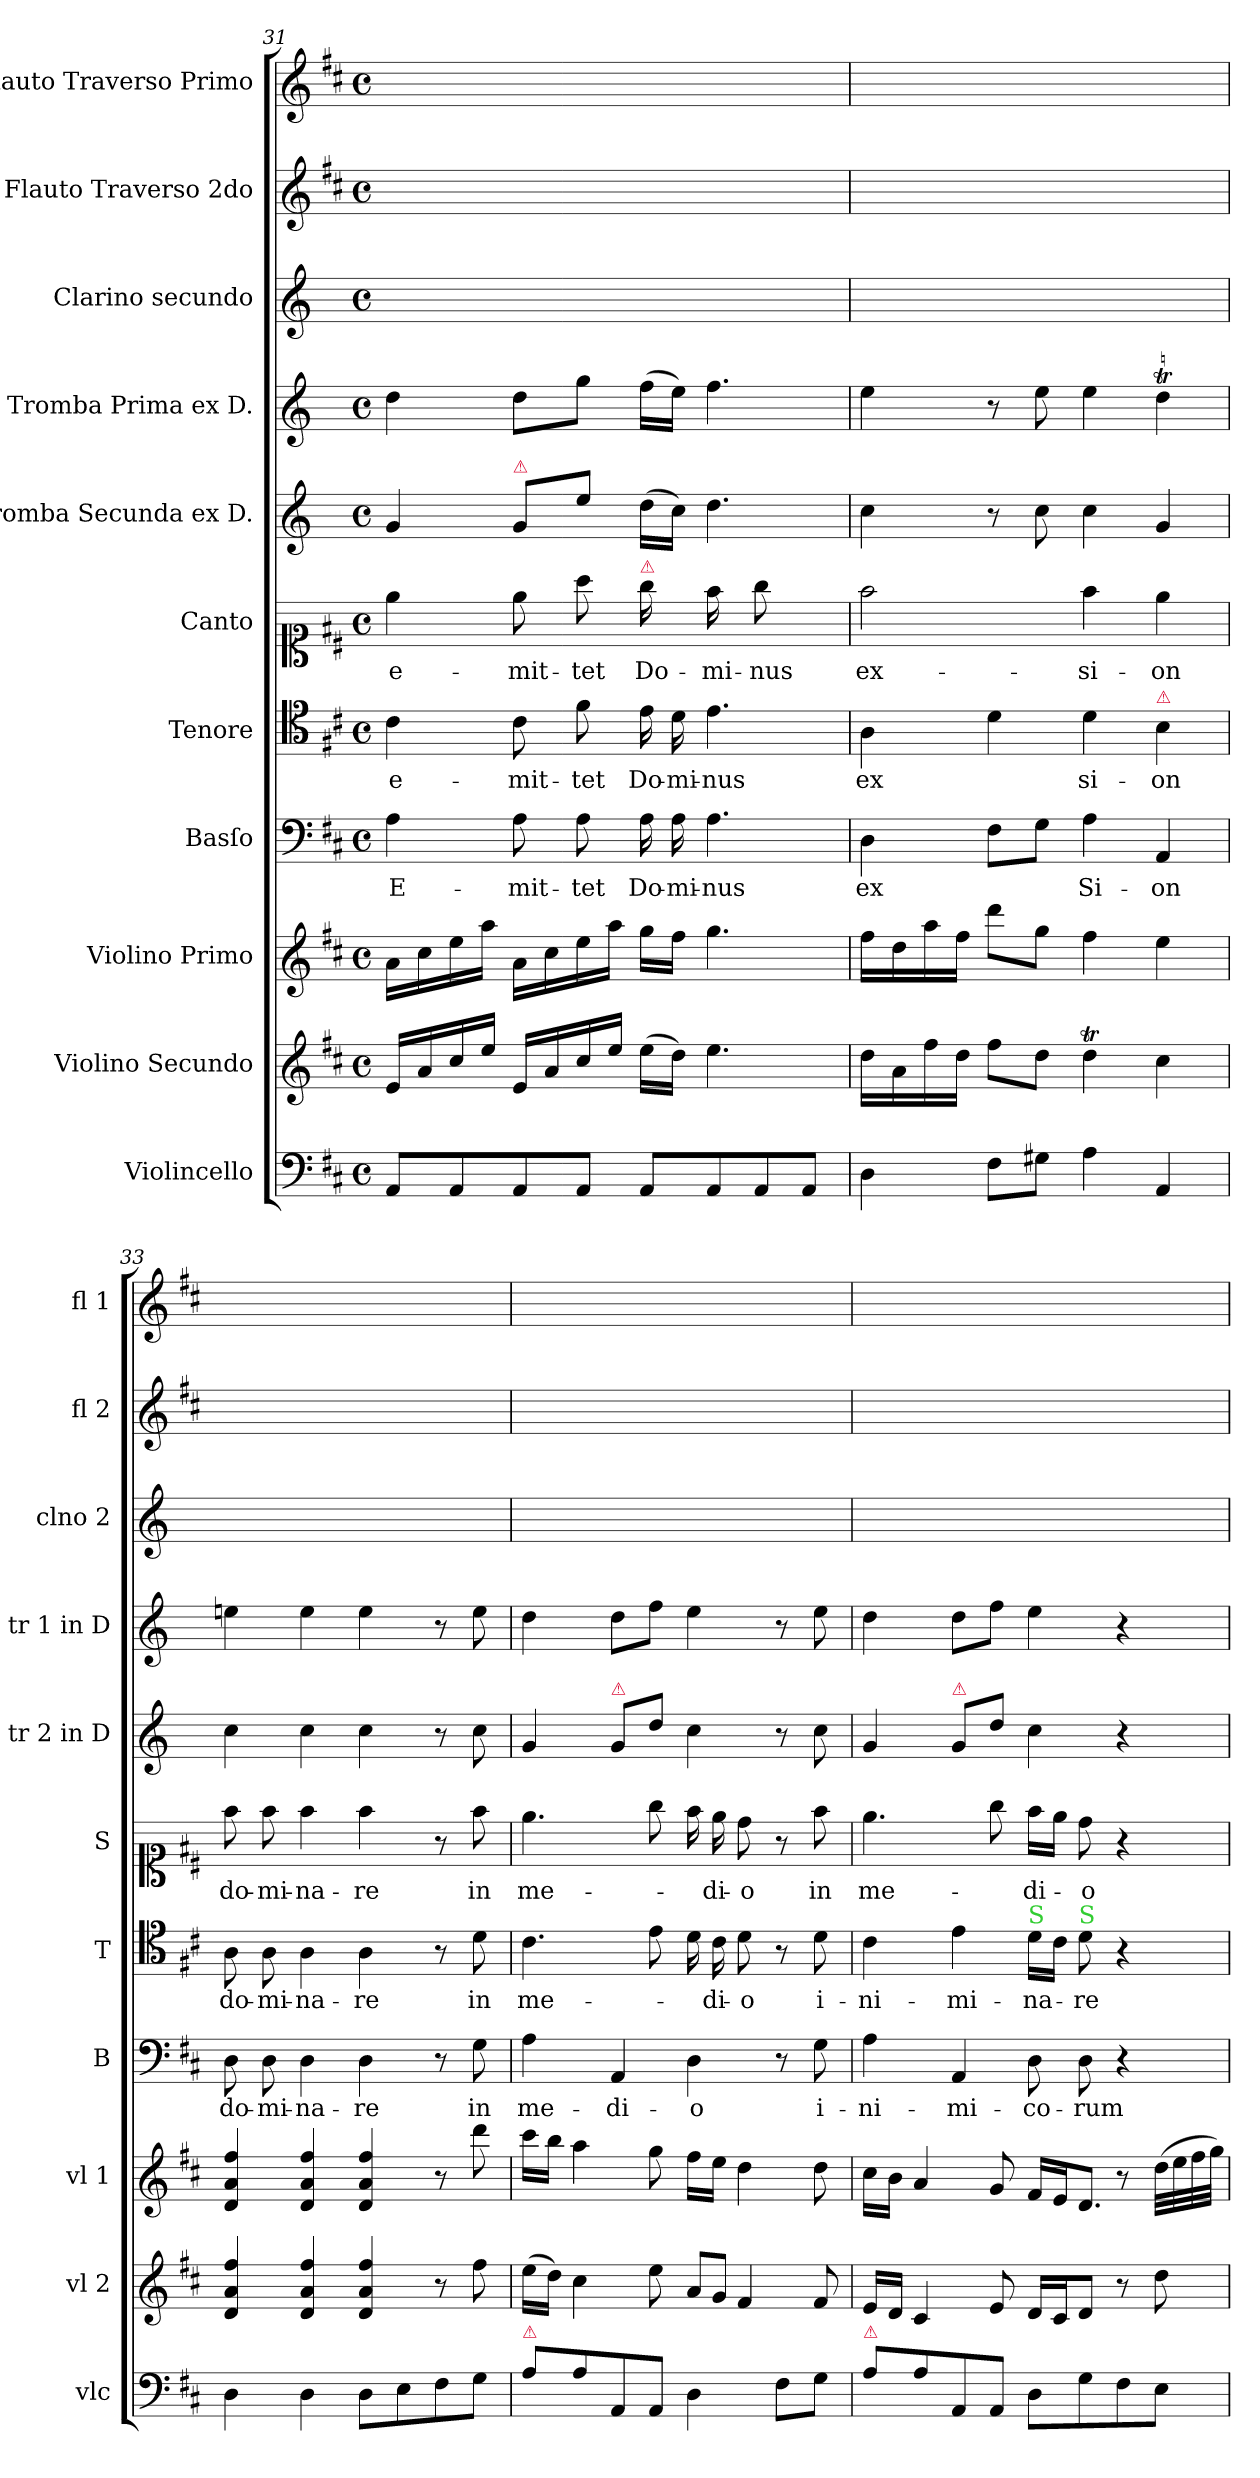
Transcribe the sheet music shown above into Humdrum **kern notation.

**kern	**kern	**kern	**kern	**text	**kern	**text	**kern	**text	**kern	**kern	**kern	**kern	**kern
*part11	*part10	*part9	*part8	*part8	*part7	*part7	*part6	*part6	*part5	*part4	*part3	*part2	*part1
*staff11	*staff10	*staff9	*staff8	*staff8	*staff7	*staff7	*staff6	*staff6	*staff5	*staff4	*staff3	*staff2	*staff1
*I"Violincello	*I"Violino Secundo	*I"Violino Primo	*I"Basſo	*	*I"Tenore	*	*I"Canto	*	*I"Tromba Secunda ex D.	*I"Tromba Prima ex D.	*I"Clarino secundo	*I"Flauto Traverso 2do	*I"Flauto Traverso Primo
*I'vlc	*I'vl 2	*I'vl 1	*I'B	*	*I'T	*	*I'S	*	*I'tr 2 in D	*I'tr 1 in D	*I'clno 2	*I'fl 2	*I'fl 1
*clefF4	*clefG2	*clefG2	*clefF4	*	*clefC4	*	*clefC1	*	*clefG2	*clefG2	*clefG2	*clefG2	*clefG2
*	*	*	*	*	*	*	*	*	*ITrd-1c-2	*ITrd-1c-2	*ITrd-1c-2	*	*
*k[f#c#]	*k[f#c#]	*k[f#c#]	*k[f#c#]	*	*k[f#c#]	*	*k[f#c#]	*	*k[f#c#]	*k[f#c#]	*k[f#c#]	*k[f#c#]	*k[f#c#]
*M4/4	*M4/4	*M4/4	*M4/4	*	*M4/4	*	*M4/4	*	*M4/4	*M4/4	*M4/4	*M4/4	*M4/4
*met(c)	*met(c)	*met(c)	*met(c)	*	*met(c)	*	*met(c)	*	*met(c)	*met(c)	*met(c)	*met(c)	*met(c)
=31	=31	=31	=31	=31	=31	=31	=31	=31	=31	=31	=31	=31	=31
8AA/L	16e/LL	16a\LL	4A\	E-	4c#\	e-	4ee\	e-	4a/	4ee\	1ryy	1ryy	1ryy
.	16a/	16cc#\	.	.	.	.	.	.	.	.	.	.	.
8AA/	16cc#/	16ee\	.	.	.	.	.	.	.	.	.	.	.
.	16ee/JJ	16aa\JJ	.	.	.	.	.	.	.	.	.	.	.
!	!	!	!	!	!	!	!	!	!LO:TX:a:color=crimson:t=⚠	!	!	!	!
8AA/	16e/LL	16a\LL	8A\	-mit-	8c#\	-mit-	8ee\	-mit-	8a/L	8ee\L	.	.	.
.	16a/	16cc#\	.	.	.	.	.	.	.	.	.	.	.
8AA/J	16cc#/	16ee\	8A\	-tet	8f#\	-tet	8aa\	-tet	8ff#\J	8aa\J	.	.	.
.	16ee/JJ	16aa\JJ	.	.	.	.	.	.	.	.	.	.	.
!	!	!	!	!	!	!	!LO:TX:a:color=crimson:t=⚠	!	!	!	!	!	!
!	!	!	!	!	!	!	!LO:N:vis=16	!	!	!	!	!	!
8AA/L	(16ee\LL	16gg\LL	16A\	Do-	16e\	Do-	8gg\	Do-	(16ee\LL	(16gg\LL	.	.	.
.	16dd\JJ)	16ff#\JJ	16A\	-mi-	16d\	-mi-	.	.	16dd\JJ)	16ff#\JJ)	.	.	.
!	!	!	!	!	!	!	!LO:N:vis=16	!	!	!	!	!	!
8AA/	4.ee\	4.gg\	4.A\	-nus	4.e\	-nus	8ff#\	-mi-	4.ee\	4.gg\	.	.	.
!	!	!	!	!	!	!	!LO:N:vis=8	!	!	!	!	!	!
8AA/	.	.	.	.	.	.	4gg\	-nus	.	.	.	.	.
8AA/J	.	.	.	.	.	.	.	.	.	.	.	.	.
=32	=32	=32	=32	=32	=32	=32	=32	=32	=32	=32	=32	=32	=32
4D\	16dd\LL	16ff#\LL	4D\	ex	4A\	ex	2ff#\	ex-	4dd\	4ff#\	1ryy	1ryy	1ryy
.	16a\	16dd\	.	.	.	.	.	.	.	.	.	.	.
.	16ff#\	16aa\	.	.	.	.	.	.	.	.	.	.	.
.	16dd\JJ	16ff#\JJ	.	.	.	.	.	.	.	.	.	.	.
8F#\L	8ff#\L	8ddd\L	8F#\L	.	4d\	.	.	.	8r	8r	.	.	.
8G#X\J	8dd\J	8gg\J	8G\J	.	.	.	.	.	8dd\	8ff#\	.	.	.
4A\	4ddT\	4ff#\	4A\	Si-	4d\	si-	4ff#\	si-	4dd\	4ff#\	.	.	.
!	!	!	!	!	!LO:TX:a:color=crimson:t=⚠	!	!	!	!	!	!	!	!
4AA/	4cc#\	4ee\	4AA/	-on	4B\	-on	4ee\	-on	4a/	4eet\	.	.	.
=33	=33	=33	=33	=33	=33	=33	=33	=33	=33	=33	=33	=33	=33
4D\	4d/ 4a/ 4ff#/	4d/ 4a/ 4ff#/	8D\	do-	8A\	do-	8ff#\	do-	4dd\	4ff#X\	1ryy	1ryy	1ryy
.	.	.	8D\	-mi-	8A\	-mi-	8ff#\	-mi-	.	.	.	.	.
4D\	4d/ 4a/ 4ff#/	4d/ 4a/ 4ff#/	4D\	-na-	4A\	-na-	4ff#\	-na-	4dd\	4ff#\	.	.	.
8D\L	4d/ 4a/ 4ff#/	4d/ 4a/ 4ff#/	4D\	-re	4A\	-re	4ff#\	-re	4dd\	4ff#\	.	.	.
8E\	.	.	.	.	.	.	.	.	.	.	.	.	.
8F#\	8r	8r	8r	.	8r	.	8r	.	8r	8r	.	.	.
8G\J	8ff#\	8ddd\	8G\	in	8d\	in	8ff#\	in	8dd\	8ff#\	.	.	.
=34	=34	=34	=34	=34	=34	=34	=34	=34	=34	=34	=34	=34	=34
!LO:TX:a:color=crimson:t=⚠	!	!	!	!	!	!	!	!	!	!	!	!	!
8A\L	(16ee\LL	16ccc#\LL	4A\	me-	4.c#\	me-	4.ee\	me-	4a/	4ee\	1ryy	1ryy	1ryy
.	16dd\JJ)	16bb\JJ	.	.	.	.	.	.	.	.	.	.	.
8A\	4cc#\	4aa\	.	.	.	.	.	.	.	.	.	.	.
!	!	!	!	!	!	!	!	!	!LO:TX:a:color=crimson:t=⚠	!	!	!	!
8AA/	.	.	4AA/	-di-	.	.	.	.	8a/L	8ee\L	.	.	.
8AA/J	8ee\	8gg\	.	.	8e\	.	8gg\	.	8ee\J	8gg\J	.	.	.
!	!LO:N:vis=8	!	!	!	!	!	!	!	!	!	!	!	!
4D\	16a/L	16ff#\LL	4D\	-o	16d\	.	16ff#\	.	4dd\	4ff#\	.	.	.
!	!LO:N:vis=8	!	!	!	!	!	!	!	!	!	!	!	!
.	16g/J	16ee\JJ	.	.	16c#\	-di-	16ee\	-di-	.	.	.	.	.
.	4f#/	4dd\	.	.	8d\	-o	8dd\	-o	.	.	.	.	.
8F#\L	.	.	8r	.	8r	.	8r	.	8r	8r	.	.	.
8G\J	8f#/	8dd\	8G\	i-	8d\	i-	8ff#\	in	8dd\	8ff#\	.	.	.
=35	=35	=35	=35	=35	=35	=35	=35	=35	=35	=35	=35	=35	=35
!LO:TX:a:color=crimson:t=⚠	!	!	!	!	!	!	!	!	!	!	!	!	!
8A\L	16e/LL	16cc#\LL	4A\	-ni-	4c#\	-ni-	4.ee\	me-	4a/	4ee\	1ryy	1ryy	1ryy
.	16d/JJ	16b\JJ	.	.	.	.	.	.	.	.	.	.	.
8A\	4c#/	4a/	.	.	.	.	.	.	.	.	.	.	.
!	!	!	!	!	!	!	!	!	!LO:TX:a:color=crimson:t=⚠	!	!	!	!
8AA/	.	.	4AA/	-mi-	4e\	-mi-	.	.	8a/L	8ee\L	.	.	.
8AA/J	8e/	8g/	.	.	.	.	8gg\	.	8ee\J	8gg\J	.	.	.
!	!	!	!	!	!LO:TX:a:color=limegreen:t=S	!	!	!	!	!	!	!	!
8D\L	16d/LL	16f#/LL	8D\	-co-	16d\LL	na-	16ff#\LL	-di-	4dd\	4ff#\	.	.	.
.	16c#/J	16e/J	.	.	16c#\JJ	.	16ee\JJ	.	.	.	.	.	.
!	!	!	!	!	!LO:TX:a:color=limegreen:t=S	!	!	!	!	!	!	!	!
!	!	!LO:N:vis=8.	!	!	!	!	!	!	!	!	!	!	!
8G\	8d/J	8d/J	8D\	-rum	8d\	-re	8dd\	-o	.	.	.	.	.
8F#\	8r	8r	4r	.	4r	.	4r	.	4r	4r	.	.	.
8E\J	8dd\	(32dd\LLL	.	.	.	.	.	.	.	.	.	.	.
.	.	32ee\	.	.	.	.	.	.	.	.	.	.	.
.	.	32ff#\	.	.	.	.	.	.	.	.	.	.	.
.	.	32gg\JJJ)	.	.	.	.	.	.	.	.	.	.	.
=	=	=	=	=	=	=	=	=	=	=	=	=	=
*-	*-	*-	*-	*-	*-	*-	*-	*-	*-	*-	*-	*-	*-
